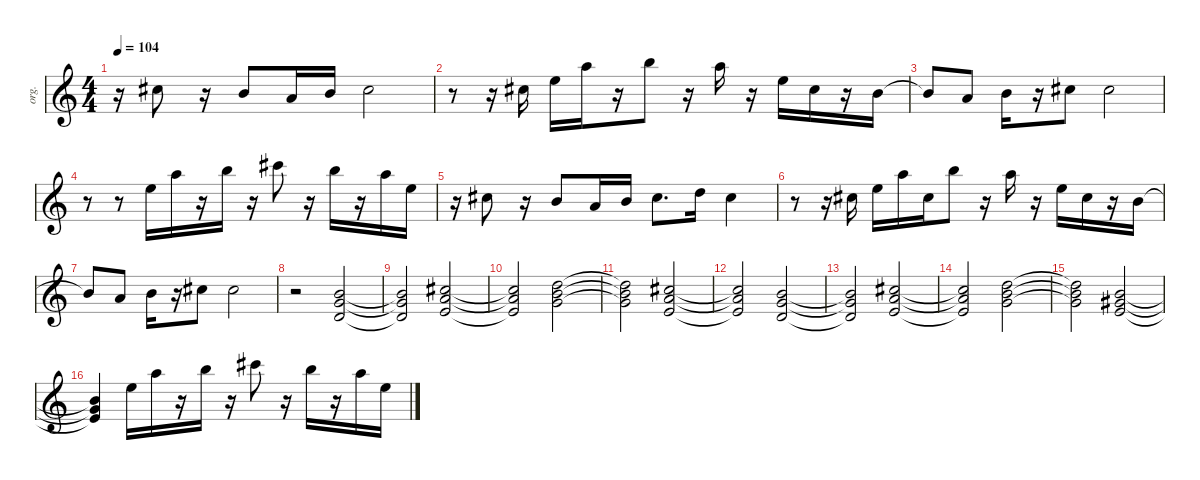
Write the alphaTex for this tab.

\defaultSystemsLayout 4
\hideDynamics
\bracketExtendMode nobrackets
\otherSystemsTrackNameOrientation horizontal
\track ("Organ" "org.") {instrument rockorgan}
\staff {score}
\tuning (E4 B3 G3 D3 A2 E2)
\ts (4 4)
\tempo 104
\clef g2
\ks c
r.16{dy f beam Down} 18.3{acc #}.8{beam Down} r.16{beam Down} 16.3.8{beam Up} 14.3.16{beam Up} 16.3.16{beam Up} 14.2{acc #}.2{beam Down} |
r.8{beam Down} r.16{beam Down} 18.3{acc #}.16{beam Down} 17.2.16{beam Down} 17.1.16{beam Down} r.16{beam Down} 19.1.8{beam Down} r.16{beam Down} 17.1.16{beam Down} r.16{beam Down} 17.2.16{beam Down} 18.3{acc #}.16{beam Down} r.16{beam Down} 16.3.16{beam Down} |
16.3{t}.8{beam Up} 14.3.8{beam Up} 12.2.16{beam Down} r.16{beam Down} 14.2{acc #}.8{beam Down} 14.2{acc #}.2{beam Down} |
r.8{beam Down} r.8{beam Down} 21.3.16{beam Down} 22.2.16{beam Down} r.16{beam Down} 19.1.16{beam Down} r.16{beam Down} 21.1{acc #}.8{beam Down} r.16{beam Down} 19.1.16{beam Down} r.16{beam Down} 17.1.16{beam Down} 17.2.16{beam Down} |
r.16{beam Down} 18.3{acc #}.8{beam Down} r.16{beam Down} 16.3.8{beam Up} 14.3.16{beam Up} 16.3.16{beam Up} 14.2{acc #}.8{d beam Down} 15.2.16{beam Down} 14.2{acc #}.4{beam Down} |
r.8{beam Down} r.16{beam Down} 18.3{acc #}.16{beam Down} 17.2.16{beam Down} 17.1.16{beam Down} 18.3{acc #}.16{beam Down} 19.1.8{beam Down} r.16{beam Down} 17.1.16{beam Down} r.16{beam Down} 17.2.16{beam Down} 18.3{acc #}.16{beam Down} r.16{beam Down} 16.3.16{beam Down} |
16.3{t}.8{beam Up} 14.3.8{beam Up} 12.2.16{beam Down} r.16{beam Down} 14.2{acc #}.8{beam Down} 14.2{acc #}.2{beam Down} |
r.2{beam Down} (7.1 8.2 7.3).2{beam Up} |
(7.1{t} 8.2{t} 7.3{t}).2{beam Up} (9.1{acc #} 10.2 9.3).2{beam Up} |
(9.1{t acc #} 10.2{t} 9.3{t}).2{beam Up} (10.1 12.2 12.3).2{beam Down} |
(10.1{t} 12.2{t} 12.3{t}).2{beam Down} (9.1{acc #} 10.2 9.3).2{beam Up} |
(9.1{t acc #} 10.2{t} 9.3{t}).2{beam Up} (7.1 8.2 7.3).2{beam Up} |
(7.1{t} 8.2{t} 7.3{t}).2{beam Up} (9.1{acc #} 10.2 9.3).2{beam Up} |
(9.1{t acc #} 10.2{t} 9.3{t}).2{beam Up} (10.1 12.2 12.3).2{beam Down} |
(10.1{t} 12.2{t} 12.3{t}).2{beam Down} (7.1 9.2{acc #} 9.3).2{beam Up} |
(7.1{t} 9.2{t acc #} 9.3{t}).4{beam Up} 21.3.16{beam Down} 22.2.16{beam Down} r.16{beam Down} 19.1.16{beam Down} r.16{beam Down} 21.1{acc #}.8{beam Down} r.16{beam Down} 19.1.16{beam Down} r.16{beam Down} 17.1.16{beam Down} 17.2.16{beam Down}
